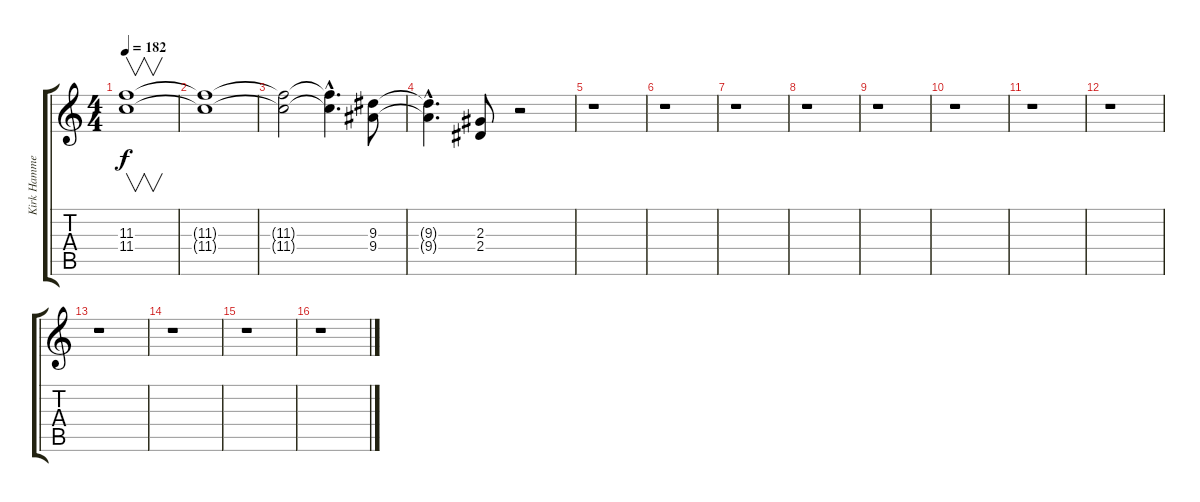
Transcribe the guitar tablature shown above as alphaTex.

\track ("Kirk Hammet (Ov. Gtr)" "Kirk Hamme") {instrument overdrivenguitar}
\staff {score tabs}
\tuning (Eb4 Bb3 Gb3 Db3 Ab2 Eb2) {hide}
\ts (4 4)
\tempo 182
\clef g2
\ks c
(11.3 11.4).1{v dy f} |
(11.3{t} 11.4{t}).1 |
(11.3{t} 11.4{t}).2 (11.3{hac t} 11.4{hac t}).4{d} (9.3 9.4).8 |
(9.3{hac t} 9.4{hac t}).4{d} (2.3 2.4).8 r.2 |
r.1 |
r.1 |
r.1 |
r.1 |
r.1 |
r.1 |
r.1 |
r.1 |
r.1 |
r.1 |
r.1 |
r.1
